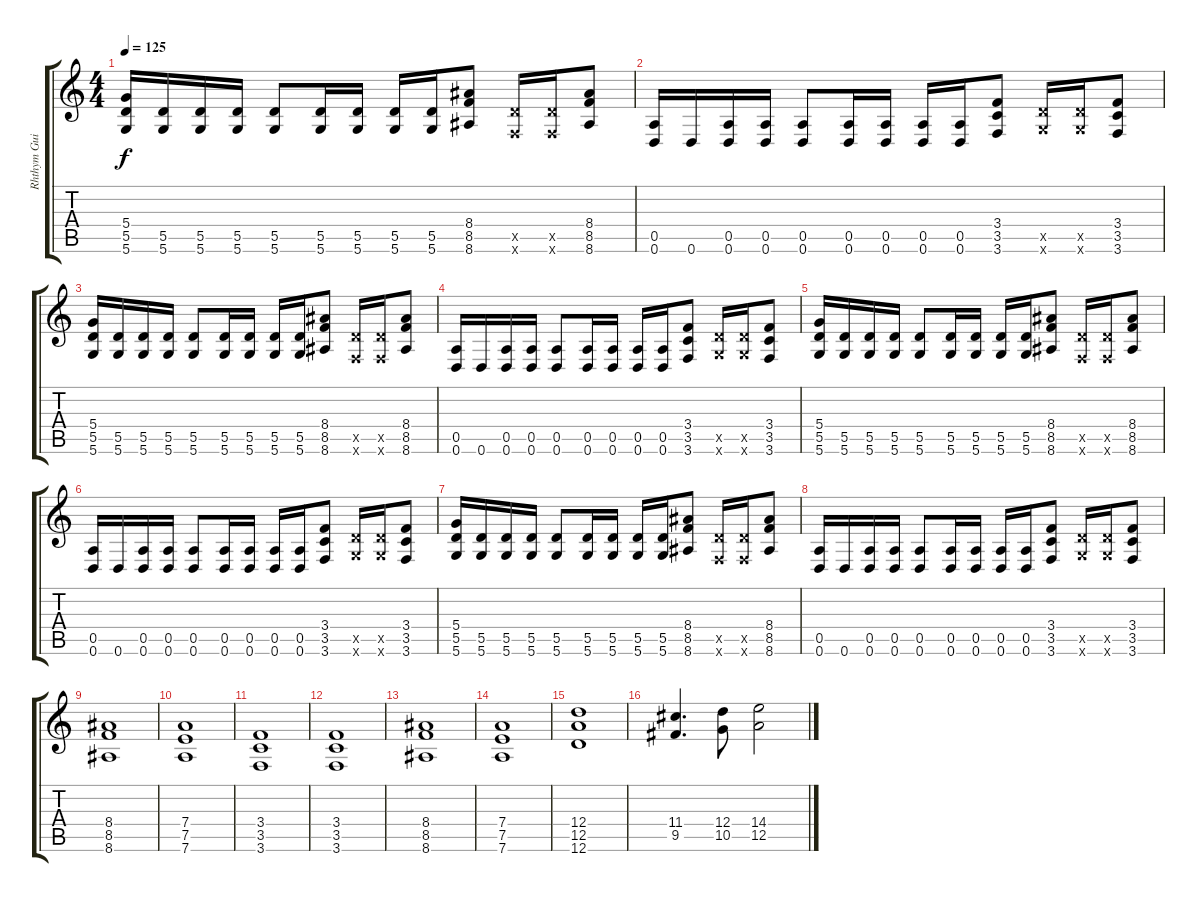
\track ("Rhthym Guitar (Paul)" "Rhthym Gui") {instrument overdrivenguitar}
\staff {score tabs}
\tuning (E4 B3 G3 D3 A2 D2) {hide}
\ts (4 4)
\tempo 125
\clef g2
\ks c
(5.4 5.5 5.6).16{dy f} (5.5 5.6).16 (5.5 5.6).16 (5.5 5.6).16 (5.5 5.6).8 (5.5 5.6).16 (5.5 5.6).16 (5.5 5.6).16 (5.5 5.6).16 (8.4 8.5 8.6).8 (5.5{x} 3.6{x}).16 (5.5{x} 3.6{x}).16 (8.4 8.5 8.6).8 |
(0.5 0.6).16 0.6.16 (0.5 0.6).16 (0.5 0.6).16 (0.5 0.6).8 (0.5 0.6).16 (0.5 0.6).16 (0.5 0.6).16 (0.5 0.6).16 (3.4 3.5 3.6).8 (5.5{x} 5.6{x}).16 (5.5{x} 5.6{x}).16 (3.4 3.5 3.6).8 |
(5.4 5.5 5.6).16 (5.5 5.6).16 (5.5 5.6).16 (5.5 5.6).16 (5.5 5.6).8 (5.5 5.6).16 (5.5 5.6).16 (5.5 5.6).16 (5.5 5.6).16 (8.4 8.5 8.6).8 (5.5{x} 3.6{x}).16 (5.5{x} 3.6{x}).16 (8.4 8.5 8.6).8 |
(0.5 0.6).16 0.6.16 (0.5 0.6).16 (0.5 0.6).16 (0.5 0.6).8 (0.5 0.6).16 (0.5 0.6).16 (0.5 0.6).16 (0.5 0.6).16 (3.4 3.5 3.6).8 (5.5{x} 5.6{x}).16 (5.5{x} 5.6{x}).16 (3.4 3.5 3.6).8 |
(5.4 5.5 5.6).16 (5.5 5.6).16 (5.5 5.6).16 (5.5 5.6).16 (5.5 5.6).8 (5.5 5.6).16 (5.5 5.6).16 (5.5 5.6).16 (5.5 5.6).16 (8.4 8.5 8.6).8 (5.5{x} 3.6{x}).16 (5.5{x} 3.6{x}).16 (8.4 8.5 8.6).8 |
(0.5 0.6).16 0.6.16 (0.5 0.6).16 (0.5 0.6).16 (0.5 0.6).8 (0.5 0.6).16 (0.5 0.6).16 (0.5 0.6).16 (0.5 0.6).16 (3.4 3.5 3.6).8 (5.5{x} 5.6{x}).16 (5.5{x} 5.6{x}).16 (3.4 3.5 3.6).8 |
(5.4 5.5 5.6).16 (5.5 5.6).16 (5.5 5.6).16 (5.5 5.6).16 (5.5 5.6).8 (5.5 5.6).16 (5.5 5.6).16 (5.5 5.6).16 (5.5 5.6).16 (8.4 8.5 8.6).8 (5.5{x} 3.6{x}).16 (5.5{x} 3.6{x}).16 (8.4 8.5 8.6).8 |
(0.5 0.6).16 0.6.16 (0.5 0.6).16 (0.5 0.6).16 (0.5 0.6).8 (0.5 0.6).16 (0.5 0.6).16 (0.5 0.6).16 (0.5 0.6).16 (3.4 3.5 3.6).8 (5.5{x} 5.6{x}).16 (5.5{x} 5.6{x}).16 (3.4 3.5 3.6).8 |
(8.4 8.5 8.6).1 |
(7.4 7.5 7.6).1 |
(3.4 3.5 3.6).1 |
(3.4 3.5 3.6).1 |
(8.4 8.5 8.6).1 |
(7.4 7.5 7.6).1 |
(12.4 12.5 12.6).1 |
(11.4 9.5).4{d} (12.4 10.5).8 (14.4 12.5).2
